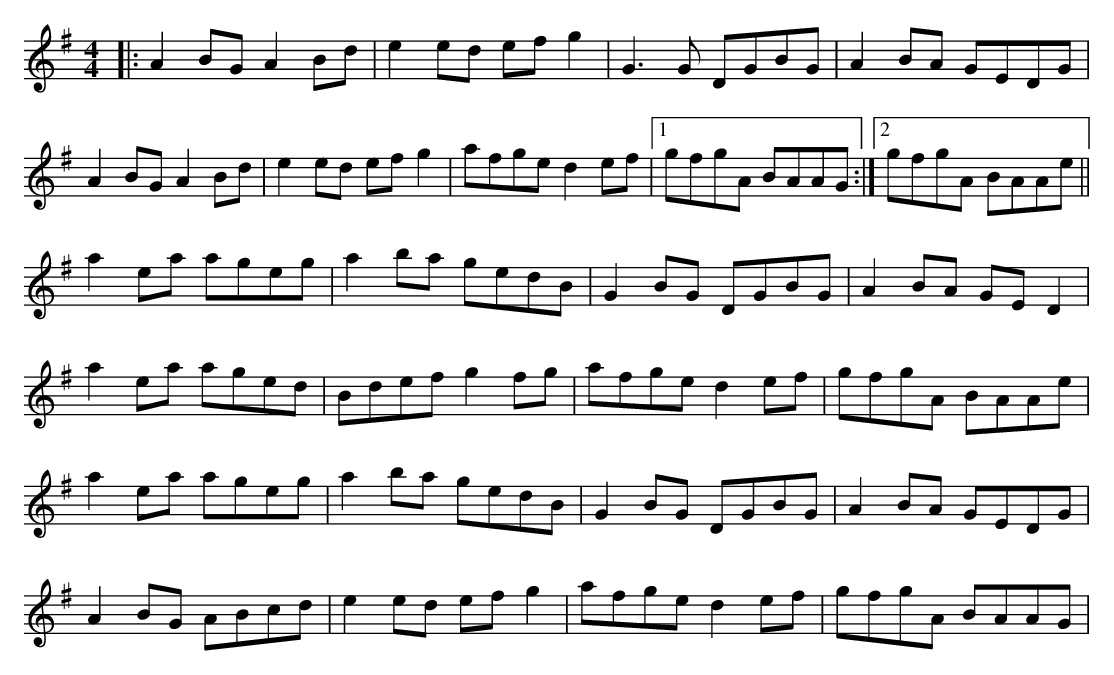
X:1
M:4/4
K:Ador
|:A2BG A2Bd|e2ed efg2|G3G DGBG|A2BA GEDG|
A2BG A2Bd|e2ed efg2|afge d2ef|1 gfgA BAAG:|2 gfgA BAAe||
a2ea ageg|a2ba gedB|G2BG DGBG|A2BA GED2|
a2ea aged|Bdef g2fg|afge d2ef|gfgA BAAe|
a2ea ageg|a2ba gedB|G2BG DGBG|A2BA GEDG|
A2BG ABcd|e2ed efg2|afge d2ef|gfgA BAAG|
